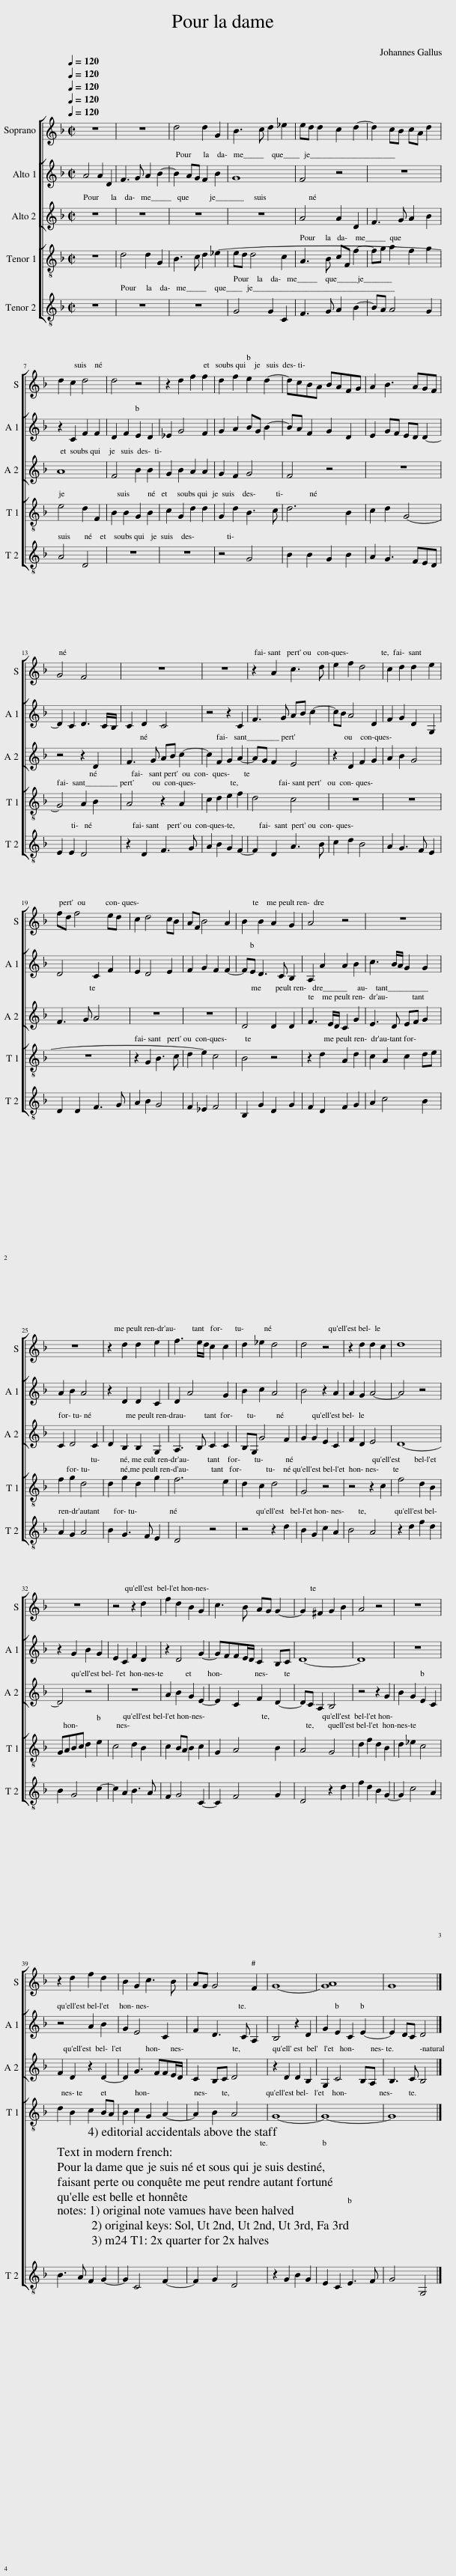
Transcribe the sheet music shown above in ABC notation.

X:1
%%score [ 1 [ 2 3 ] [ 4 5 ] ]
L:1/8
Q:1/4=120
M:2/2
I:linebreak $
K:F
V:1 treble
V:2 treble
V:3 treble
V:4 treble-8
V:5 treble-8
V:1
 z8 | z8 | d4 d2 G2 | B3 c d2 _e2 | ed d2 c2 d2- | %5
 d2 cB cA d2 |$ d2 c2 d4 | d4 z4 | z2 d2 f2 f2 | d2 f2 e2 d2- | %10
 dcBA BAFG | A2 B3 AGF |$ G4 F4 | z8 | z8 | %15
 z2 A2 c3 d | e2 f2 d4 | c2 d2 d2 e2 |$ fd f4 ed | c2 d4 cB | %20
 AF B4 A2 | B2 B2 A2 G2 | A4 z4 | z8 |$ z8 | %25
 z2 d2 d2 e2 | f3 e/d/ c2 c2 | d2 _e2 d4 | d4 z4 | z2 d2 d2 c2 | %30
 d8 |$ z8 | z4 z2 d2 | f2 d2 B2 G2 | c3 B AG G2- | %35
 G2 ^F2 G2 B2 | A4 z4 | z8 |$ z2 d2 f2 d2 | B2 G2 c3 B | %40
 AG G4 F2 | G8- | [GA]8 | G8 |] %44
V:2
 A4 A2 D2 | F3 G A2 B2- | B2 AG F2 B2 | G8 | F4 z4 | %5
 z8 |$ z2 C2 F2 F2 | D2 F2 E2 D2 | _E2 G4 F2 | G2 A2 BG B2- | %10
 BA F2 G2 D2 | E2 GF ED D2- |$ D2 C2 D3 C/B,/ | C2 D2 C4 | z4 z2 C2 | %15
 F3 G AB c2- | cB A4 D2 | F2 G2 D2 G,2 |$ D4 C2 F2 | E2 D4 E2 | %20
 F2 G2 F2 F2- | FE D3 C B,2 | A,2 A2 A2 B2 | c3 B/A/ G2 G2 |$ A2 B2 A4 | %25
 z2 D2 D2 C2 | D2 A4 G2 | B2 c2 A4 | B4 z2 A2 | A2 G2 A4- | %30
 A4 z4 |$ z2 G2 B2 G2 | E2 C2 F2 D2 | z2 D4 G2- | GFFE/D/ C2 B,C | %35
 D8- | D8 | z8 |$ z4 A2 B2 | G2 E4 C2 | %40
 F2 D3 C A,2 | B,4 z2 D2 | G2 E2 C2 E2- | E2 DC D4 |] %44
V:3
 z8 | z8 | z8 | z8 | A4 A2 D2 | %5
 F3 G A2 B2 |$ A8 | F4 B2 B2 | G2 B2 A2 A2 | G2 F2 G4 | %10
 F4 z4 | z8 |$ z4 z2 D2 | F3 G AB c2- | c2 F2 G2 A2- | %15
 AG F2 E4 | z2 D2 F2 G2 | A2 B2 G4 |$ F3 G A4 | z8 | %20
 z8 | D4 D2 D2 | F3 E/D/ C2 G2 | E3 D EF G2 |$ C2 D4 C2 | %25
 D2 B,2 B,2 G,2 | A,3 B, C2 C2 | B,G, G4 F2 | G2 G2 E2 C2 | F2 D2 E4 | %30
 D8- |$ D4 z4 | z8 | A2 B2 G2 E2- | E2 C2 F2 D2- | %35
 DC A,2 B,4 | z4 z2 G2 | B2 G2 E2 C2 |$ F2 D2 z2 D2- | D2 G3 FFE/D/ | %40
 C2 B,C D4 | z2 D2 D2 B,2 | G,2 C4 B,A, | B,3 C B,4 |] %44
V:4
 z8 | d4 d2 G2 | B3 c d2 _e2- | ed d4 c2 | A3 B cF f2- | %5
 fg a2 f2 g2 |$ e4 d2 F2 | B2 B2 G2 B2 | c2 G2 d2 d2 | G2 d2 B3 c | %10
 d6 B2 | c2 d2 G4- |$ G4 A2 B2 | A4 z2 A2 | c2 d2 e2 f2 | %15
 d4 c4 | z8 | z8 |$ z8 | z2 G2 B3 c | %20
 d2 e2 c4 | B4 z4 | z2 d2 A2 d2 | c2 A2 c2 de |$ f2 g2 d4 | %25
 d2 g2 d2 g2 | f6 e2 | d2 c2 d4 | G4 z4 | z4 z2 c2 | %30
 f4 d2 B2 |$ GABc d2 e2 | c4 d2 B2 | c2 BA B2 c2 | G2 A4 B2 | %35
 A4 G4 | d2 f2 d2 B2 | d2 _e2 c4 |$ d2 B2 c2 BA | B2 c2 G2 A2- | %40
 A2 B2 A4 | G8- | G8- | G8 |] %44
V:5
 z8 | z8 | z8 | G4 G2 C2 | F3 G A2 B2- | %5
 BA A4 G2 |$ A4 D4 | z8 | z8 | z4 G4 | %10
 B2 B2 G2 B2 | A2 G3 FED |$ E2 E2 D4 | z2 D2 F3 G | A2 B2 G2 F2- | %15
 F2 D2 A3 B | c2 d2 B4 | A2 G3 F E2 |$ D2 D2 F3 G | A2 B2 G4 | %20
 F2 _E2 F4 | B,2 G2 D2 G2 | F2 D2 F2 G2 | A2 c4 B2 |$ A2 G2 A4 | %25
 B2 G3 F E2 | D4 z4 | z4 z2 d2 | B2 G2 c2 A2 | B4 A4 | %30
 z2 d2 f2 d2 |$ B2 G4 c2- | c2 A2 B3 A | F2 G4 C2- | C2 F4 G2 | %35
 D4 z2 d2 | f2 d2 B2 G2- | G2 c4 A2 |$ B3 A F2 G2- | G2 C4 F2- | %40
 F2 G2 D4 | z2 G2 B2 G2 | E2 C2 E3 F | G4 G,4 |] %44
